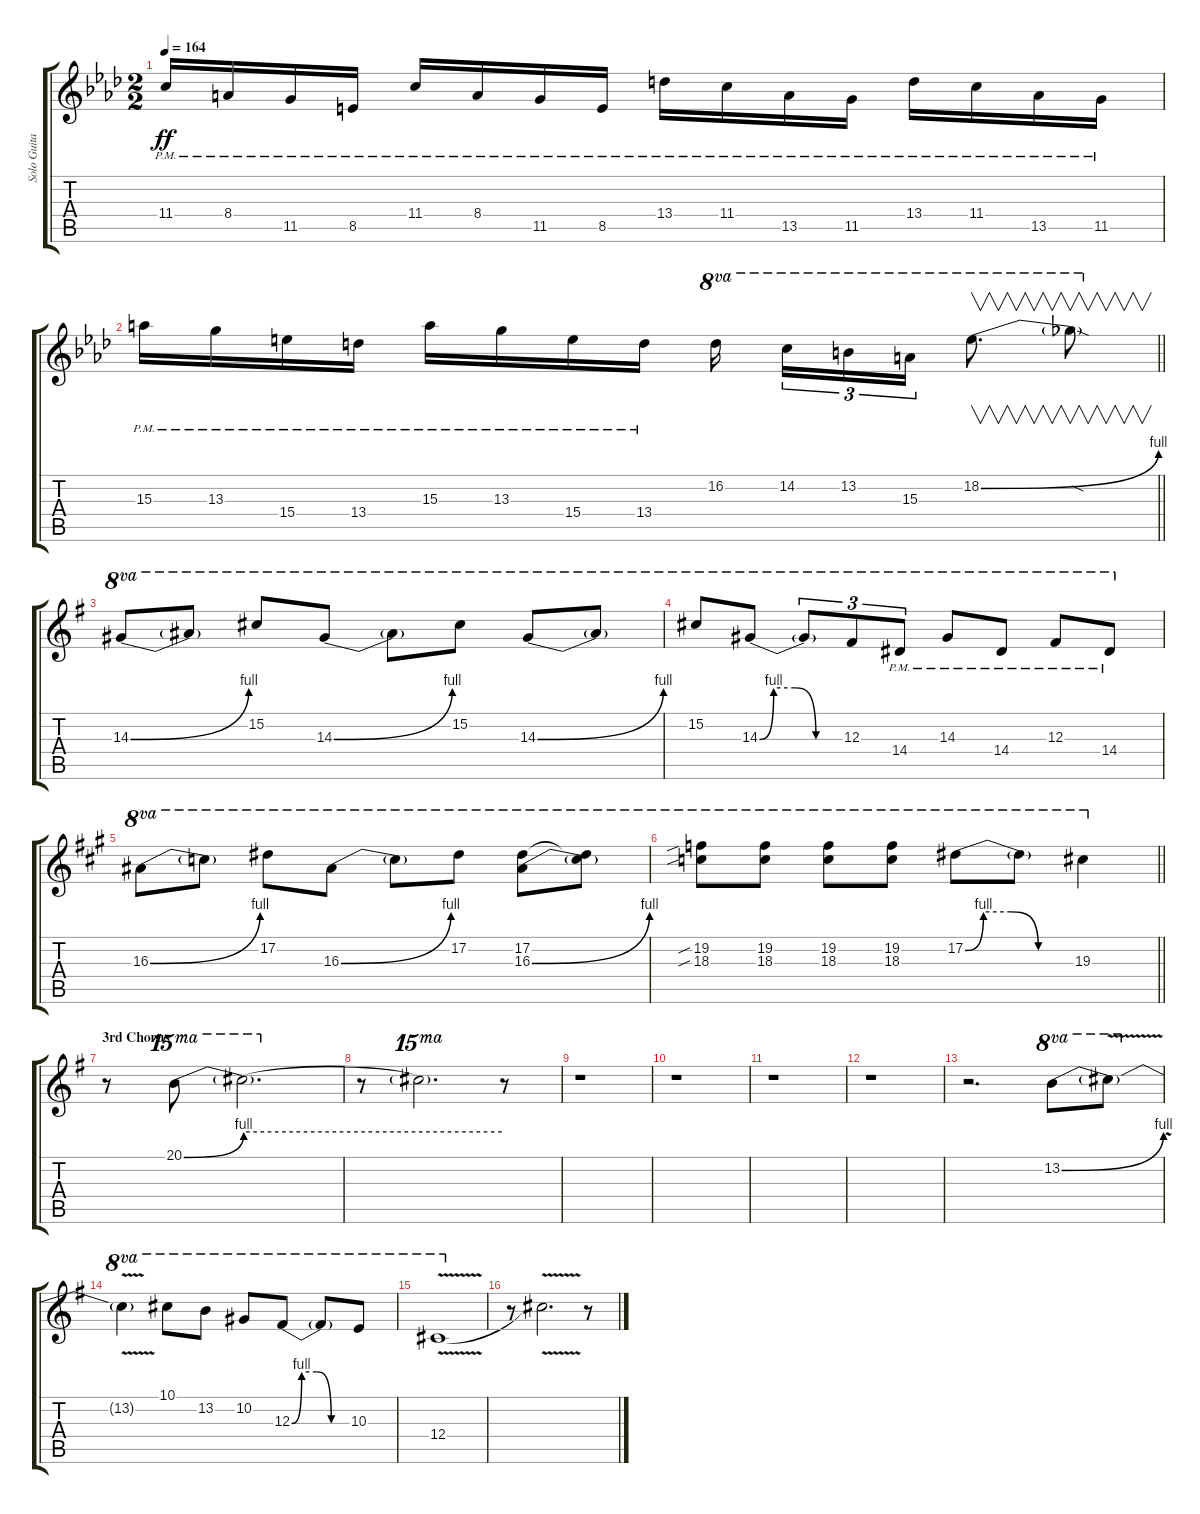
\track ("Solo Guitar" "Solo Guita") {instrument distortionguitar}
\staff {score tabs}
\tuning (Eb4 Bb3 Gb3 Db3 Ab2 Eb2) {hide}
\ts (2 2)
\tempo 164
\clef g2
\ks ab
11.4{pm}.16{dy ff} 8.4{pm}.16 11.5{pm}.16 8.5{pm}.16 11.4{pm}.16 8.4{pm}.16 11.5{pm}.16 8.5{pm}.16 13.4{pm}.16 11.4{pm}.16 13.5{pm}.16 11.5{pm}.16 13.4{pm}.16 11.4{pm}.16 13.5{pm}.16 11.5{pm}.16 |
\barLineRight lightlight
15.3{pm}.16 13.3{pm}.16 15.4{pm}.16 13.4{pm}.16 15.3{pm}.16 13.3{pm}.16 15.4{pm}.16 13.4{pm}.16 16.2.16{ot 8va beam splitsecondary} 14.2.16{tu (3 2) ot 8va} 13.2.16{tu (3 2) ot 8va} 15.3.16{tu (3 2) ot 8va} 18.2{be (bend 0 0 60 4)}.8{v d ot 8va} 18.2{sod t}.8{v ot 8va} |
\ks g
14.3{be (bend 0 0 60 4)}.8{ot 8va} 14.3{t}.8{ot 8va} 15.2.8{ot 8va} 14.3{be (bend 0 0 60 4)}.8{ot 8va} 14.3{t}.8{ot 8va} 15.2.8{ot 8va} 14.3{be (bend 0 0 60 4)}.8{ot 8va} 14.3{t}.8{ot 8va} |
15.2.8{ot 8va} 14.3{be (custom 0 0 10 4 25 4 40 0 60 0)}.8{ot 8va} 14.3{t}.8{tu (3 2) ot 8va} 12.3.8{tu (3 2) ot 8va} 14.4{pm}.8{tu (3 2) ot 8va} 14.3{pm}.8{ot 8va} 14.4{pm}.8{ot 8va} 12.3{pm}.8{ot 8va} 14.4{pm}.8{ot 8va} |
\ks a
16.3{be (bend 0 0 60 4)}.8{ot 8va} 16.3{t}.8{ot 8va} 17.2.8{ot 8va} 16.3{be (bend 0 0 60 4)}.8{ot 8va} 16.3{t}.8{ot 8va} 17.2.8{ot 8va} (17.2 16.3{be (bend 0 0 60 4)}).8{ot 8va} (17.2{t} 16.3{t}).8{ot 8va} |
\barLineRight lightlight
(19.2{sib} 18.3{sib}).8{ot 8va} (19.2 18.3).8{ot 8va} (19.2 18.3).8{ot 8va} (19.2 18.3).8{ot 8va} 17.2{be (custom 0 0 10 4 25 4 40 0 60 0)}.8{ot 8va} 17.2{t}.8{ot 8va} 19.3.4{ot 8va} |
\section ("" "3rd Chorus")
\ks g
r.8 20.1{be (bend 0 0 60 4)}.8{ot 15ma} 20.1{be (hold 0 4 60 4) t}.2{d ot 15ma} |
r.8 20.1{t}.2{d ot 15ma} r.8 |
r.1 |
r.1 |
r.1 |
r.1 |
r.2{d} 13.2{be (bend 0 0 60 4)}.8{ot 8va} 13.2{v t}.8{ot 8va} |
13.2{v t}.4{ot 8va} 10.1.8{ot 8va} 13.2.8{ot 8va} 10.2.8{ot 8va} 12.3{be (custom 0 0 10 4 25 4 40 0 60 0)}.8{ot 8va} 12.3{t}.8{ot 8va} 10.3.8{ot 8va} |
12.4{v}.1{ot 8va} |
r.8 12.4{v t}.2{d} r.8
